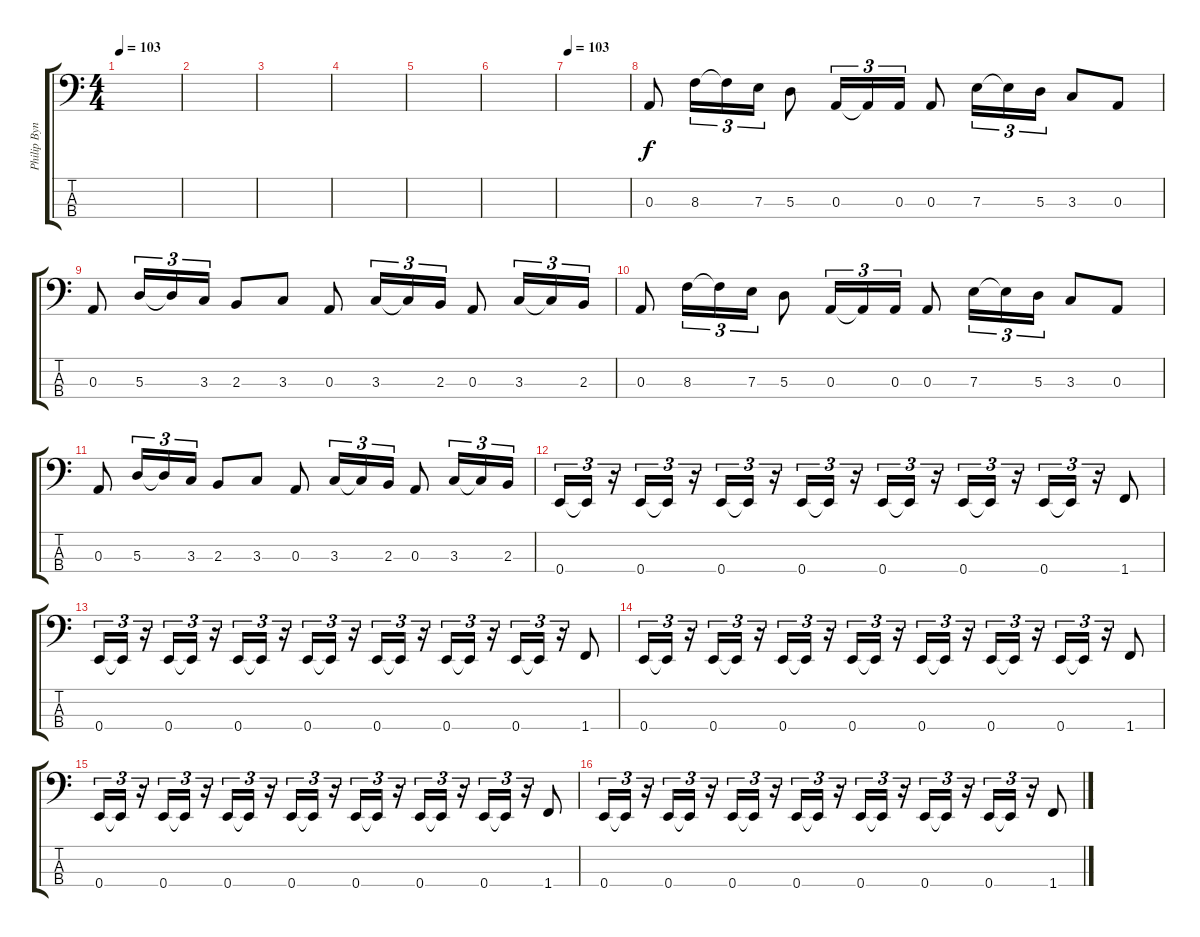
\track ("Philip Bynoe" "Philip Byn") {instrument electricbassfinger}
\staff {score tabs}
\tuning (G2 D2 A1 E1) {hide}
\ts (4 4)
\tempo 103
\clef f4
\ks c
|
|
|
|
|
|
\tempo 103
|
0.3.8 8.3.16{tu (3 2)} 8.3{t}.16{tu (3 2)} 7.3.16{tu (3 2)} 5.3.8 0.3.16{tu (3 2)} 0.3{t}.16{tu (3 2)} 0.3.16{tu (3 2)} 0.3.8 7.3.16{tu (3 2)} 7.3{t}.16{tu (3 2)} 5.3.16{tu (3 2)} 3.3.8 0.3.8 |
0.3.8 5.3.16{tu (3 2)} 5.3{t}.16{tu (3 2)} 3.3.16{tu (3 2)} 2.3.8 3.3.8 0.3.8 3.3.16{tu (3 2)} 3.3{t}.16{tu (3 2)} 2.3.16{tu (3 2)} 0.3.8 3.3.16{tu (3 2)} 3.3{t}.16{tu (3 2)} 2.3.16{tu (3 2)} |
0.3.8 8.3.16{tu (3 2)} 8.3{t}.16{tu (3 2)} 7.3.16{tu (3 2)} 5.3.8 0.3.16{tu (3 2)} 0.3{t}.16{tu (3 2)} 0.3.16{tu (3 2)} 0.3.8 7.3.16{tu (3 2)} 7.3{t}.16{tu (3 2)} 5.3.16{tu (3 2)} 3.3.8 0.3.8 |
0.3.8 5.3.16{tu (3 2)} 5.3{t}.16{tu (3 2)} 3.3.16{tu (3 2)} 2.3.8 3.3.8 0.3.8 3.3.16{tu (3 2)} 3.3{t}.16{tu (3 2)} 2.3.16{tu (3 2)} 0.3.8 3.3.16{tu (3 2)} 3.3{t}.16{tu (3 2)} 2.3.16{tu (3 2)} |
0.4.16{tu (3 2)} 0.4{t}.16{tu (3 2)} r.16{tu (3 2)} 0.4.16{tu (3 2)} 0.4{t}.16{tu (3 2)} r.16{tu (3 2)} 0.4.16{tu (3 2)} 0.4{t}.16{tu (3 2)} r.16{tu (3 2)} 0.4.16{tu (3 2)} 0.4{t}.16{tu (3 2)} r.16{tu (3 2)} 0.4.16{tu (3 2)} 0.4{t}.16{tu (3 2)} r.16{tu (3 2)} 0.4.16{tu (3 2)} 0.4{t}.16{tu (3 2)} r.16{tu (3 2)} 0.4.16{tu (3 2)} 0.4{t}.16{tu (3 2)} r.16{tu (3 2)} 1.4.8 |
0.4.16{tu (3 2)} 0.4{t}.16{tu (3 2)} r.16{tu (3 2)} 0.4.16{tu (3 2)} 0.4{t}.16{tu (3 2)} r.16{tu (3 2)} 0.4.16{tu (3 2)} 0.4{t}.16{tu (3 2)} r.16{tu (3 2)} 0.4.16{tu (3 2)} 0.4{t}.16{tu (3 2)} r.16{tu (3 2)} 0.4.16{tu (3 2)} 0.4{t}.16{tu (3 2)} r.16{tu (3 2)} 0.4.16{tu (3 2)} 0.4{t}.16{tu (3 2)} r.16{tu (3 2)} 0.4.16{tu (3 2)} 0.4{t}.16{tu (3 2)} r.16{tu (3 2)} 1.4.8 |
0.4.16{tu (3 2)} 0.4{t}.16{tu (3 2)} r.16{tu (3 2)} 0.4.16{tu (3 2)} 0.4{t}.16{tu (3 2)} r.16{tu (3 2)} 0.4.16{tu (3 2)} 0.4{t}.16{tu (3 2)} r.16{tu (3 2)} 0.4.16{tu (3 2)} 0.4{t}.16{tu (3 2)} r.16{tu (3 2)} 0.4.16{tu (3 2)} 0.4{t}.16{tu (3 2)} r.16{tu (3 2)} 0.4.16{tu (3 2)} 0.4{t}.16{tu (3 2)} r.16{tu (3 2)} 0.4.16{tu (3 2)} 0.4{t}.16{tu (3 2)} r.16{tu (3 2)} 1.4.8 |
0.4.16{tu (3 2)} 0.4{t}.16{tu (3 2)} r.16{tu (3 2)} 0.4.16{tu (3 2)} 0.4{t}.16{tu (3 2)} r.16{tu (3 2)} 0.4.16{tu (3 2)} 0.4{t}.16{tu (3 2)} r.16{tu (3 2)} 0.4.16{tu (3 2)} 0.4{t}.16{tu (3 2)} r.16{tu (3 2)} 0.4.16{tu (3 2)} 0.4{t}.16{tu (3 2)} r.16{tu (3 2)} 0.4.16{tu (3 2)} 0.4{t}.16{tu (3 2)} r.16{tu (3 2)} 0.4.16{tu (3 2)} 0.4{t}.16{tu (3 2)} r.16{tu (3 2)} 1.4.8 |
0.4.16{tu (3 2)} 0.4{t}.16{tu (3 2)} r.16{tu (3 2)} 0.4.16{tu (3 2)} 0.4{t}.16{tu (3 2)} r.16{tu (3 2)} 0.4.16{tu (3 2)} 0.4{t}.16{tu (3 2)} r.16{tu (3 2)} 0.4.16{tu (3 2)} 0.4{t}.16{tu (3 2)} r.16{tu (3 2)} 0.4.16{tu (3 2)} 0.4{t}.16{tu (3 2)} r.16{tu (3 2)} 0.4.16{tu (3 2)} 0.4{t}.16{tu (3 2)} r.16{tu (3 2)} 0.4.16{tu (3 2)} 0.4{t}.16{tu (3 2)} r.16{tu (3 2)} 1.4.8
